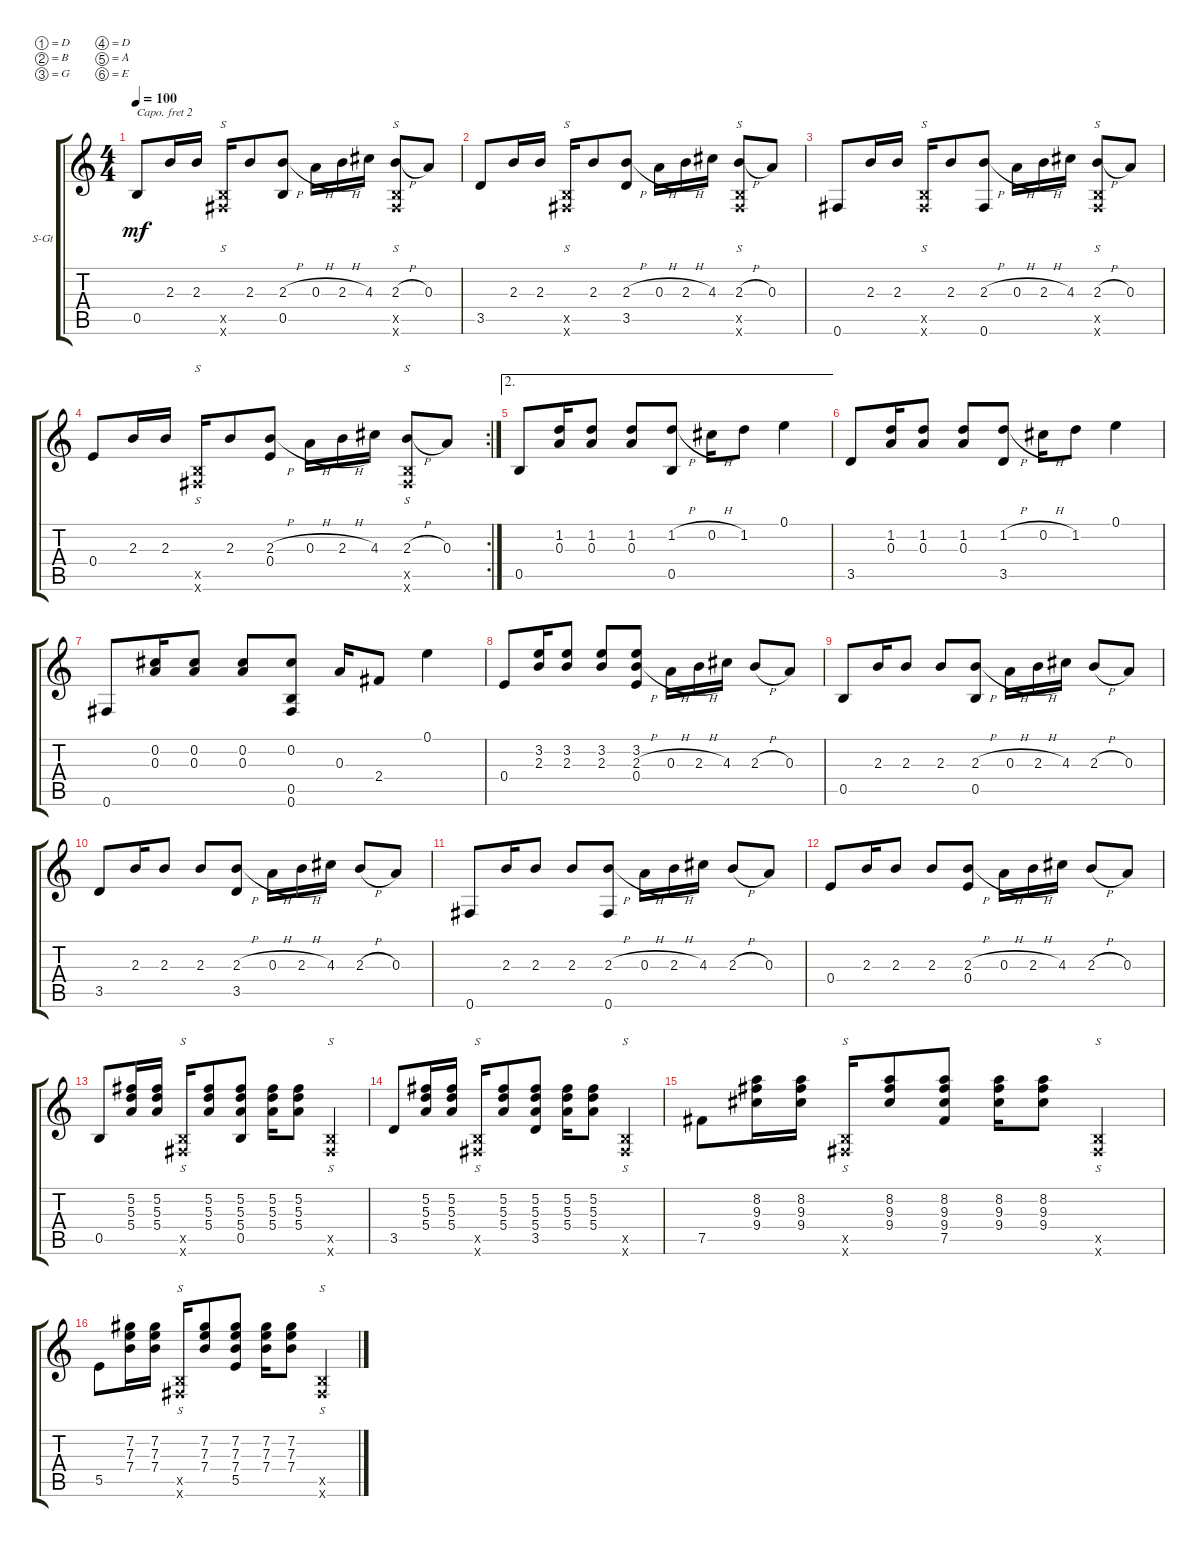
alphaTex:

\defaultSystemsLayout 4
\bracketExtendMode groupsimilarinstruments
\firstSystemTrackNameOrientation horizontal
\otherSystemsTrackNameOrientation horizontal
\track ("Steel Guitar" "S-Gt") {instrument acousticguitarsteel}
\staff {score tabs}
\capo 2
\tuning (D4 B3 G3 D3 A2 E2)
\ts (4 4)
\tempo 100
\clef g2
\scale
0.248166
\ks c
0.5.8{dy mf} 2.3.16 2.3.16 (0.5{x} 0.6{x}).16{s} 2.3.8 (2.3{h} 0.5).8 0.3{h}.16 2.3{h}.16 4.3.16 (2.3{h} 0.5{x} 0.6{x}).8{s} 0.3.8 |
\scale
0.248166 3.5.8 2.3.16 2.3.16 (0.5{x} 0.6{x}).16{s} 2.3.8 (2.3{h} 3.5).8 0.3{h}.16 2.3{h}.16 4.3.16 (2.3{h} 0.5{x} 0.6{x}).8{s} 0.3.8 |
\scale
0.248166 0.6.8 2.3.16 2.3.16 (0.5{x} 0.6{x}).16{s} 2.3.8 (2.3{h} 0.6).8 0.3{h}.16 2.3{h}.16 4.3.16 (2.3{h} 0.5{x} 0.6{x}).8{s} 0.3.8 |
\rc 2
\scale
0.255501 0.4.8 2.3.16 2.3.16 (0.5{x} 0.6{x}).16{s} 2.3.8 (2.3{h} 0.4).8 0.3{h}.16 2.3{h}.16 4.3.16 (2.3{h} 0.5{x} 0.6{x}).8{s} 0.3.8 |
\ae 2
\scale
0.243394 0.5.8 (0.3 1.2).16 (1.2 0.3).8 (0.3 1.2).8 (1.2{h} 0.5).8 0.2{h}.16 1.2.8 0.1.4 |
\scale
0.243394 3.5.8 (0.3 1.2).16 (1.2 0.3).8 (0.3 1.2).8 (1.2{h} 3.5).8 0.2{h}.16 1.2.8 0.1.4 |
\scale
0.243394 0.6.8 (0.3 0.2).16 (0.2 0.3).8 (0.3 0.2).8 (0.2 0.5 0.6).8 0.3.16 2.4.8 0.1.4 |
\scale
0.269819 0.4.8 (3.2 2.3).16 (3.2 2.3).8 (2.3 3.2).8 (3.2 2.3{h} 0.4).8 0.3{h}.16 2.3{h}.16 4.3.16 2.3{h}.8 0.3.8 |
\scale
0.25 0.5.8 2.3.16 2.3.8 2.3.8 (2.3{h} 0.5).8 0.3{h}.16 2.3{h}.16 4.3.16 2.3{h}.8 0.3.8 |
\scale
0.25 3.5.8 2.3.16 2.3.8 2.3.8 (2.3{h} 3.5).8 0.3{h}.16 2.3{h}.16 4.3.16 2.3{h}.8 0.3.8 |
\scale
0.25 0.6.8 2.3.16 2.3.8 2.3.8 (2.3{h} 0.6).8 0.3{h}.16 2.3{h}.16 4.3.16 2.3{h}.8 0.3.8 |
\scale
0.25 0.4.8 2.3.16 2.3.8 2.3.8 (2.3{h} 0.4).8 0.3{h}.16 2.3{h}.16 4.3.16 2.3{h}.8 0.3.8 |
\scale
0.25 0.5.8 (5.4 5.3 5.2).16 (5.2 5.3 5.4).16 (0.5{x} 0.6{x}).16{s} (5.4 5.3 5.2).8 (5.2 5.3 5.4 0.5).8 (5.4 5.3 5.2).16 (5.2 5.3 5.4).8 (0.5{x} 0.6{x}).4{s} |
\scale
0.25 3.5.8 (5.4 5.3 5.2).16 (5.2 5.3 5.4).16 (0.5{x} 0.6{x}).16{s} (5.4 5.3 5.2).8 (5.2 5.3 5.4 3.5).8 (5.4 5.3 5.2).16 (5.2 5.3 5.4).8 (0.5{x} 0.6{x}).4{s} |
\scale
0.25 7.5.8 (9.4 9.3 8.2).16 (8.2 9.3 9.4).16 (0.5{x} 0.6{x}).16{s} (9.4 9.3 8.2).8 (8.2 9.3 9.4 7.5).8 (9.4 9.3 8.2).16 (8.2 9.3 9.4).8 (0.5{x} 0.6{x}).4{s} |
\scale
0.25 5.5.8 (7.4 7.3 7.2).16 (7.2 7.3 7.4).16 (0.5{x} 0.6{x}).16{s} (7.4 7.3 7.2).8 (7.2 7.3 7.4 5.5).8 (7.4 7.3 7.2).16 (7.2 7.3 7.4).8 (0.5{x} 0.6{x}).4{s}
